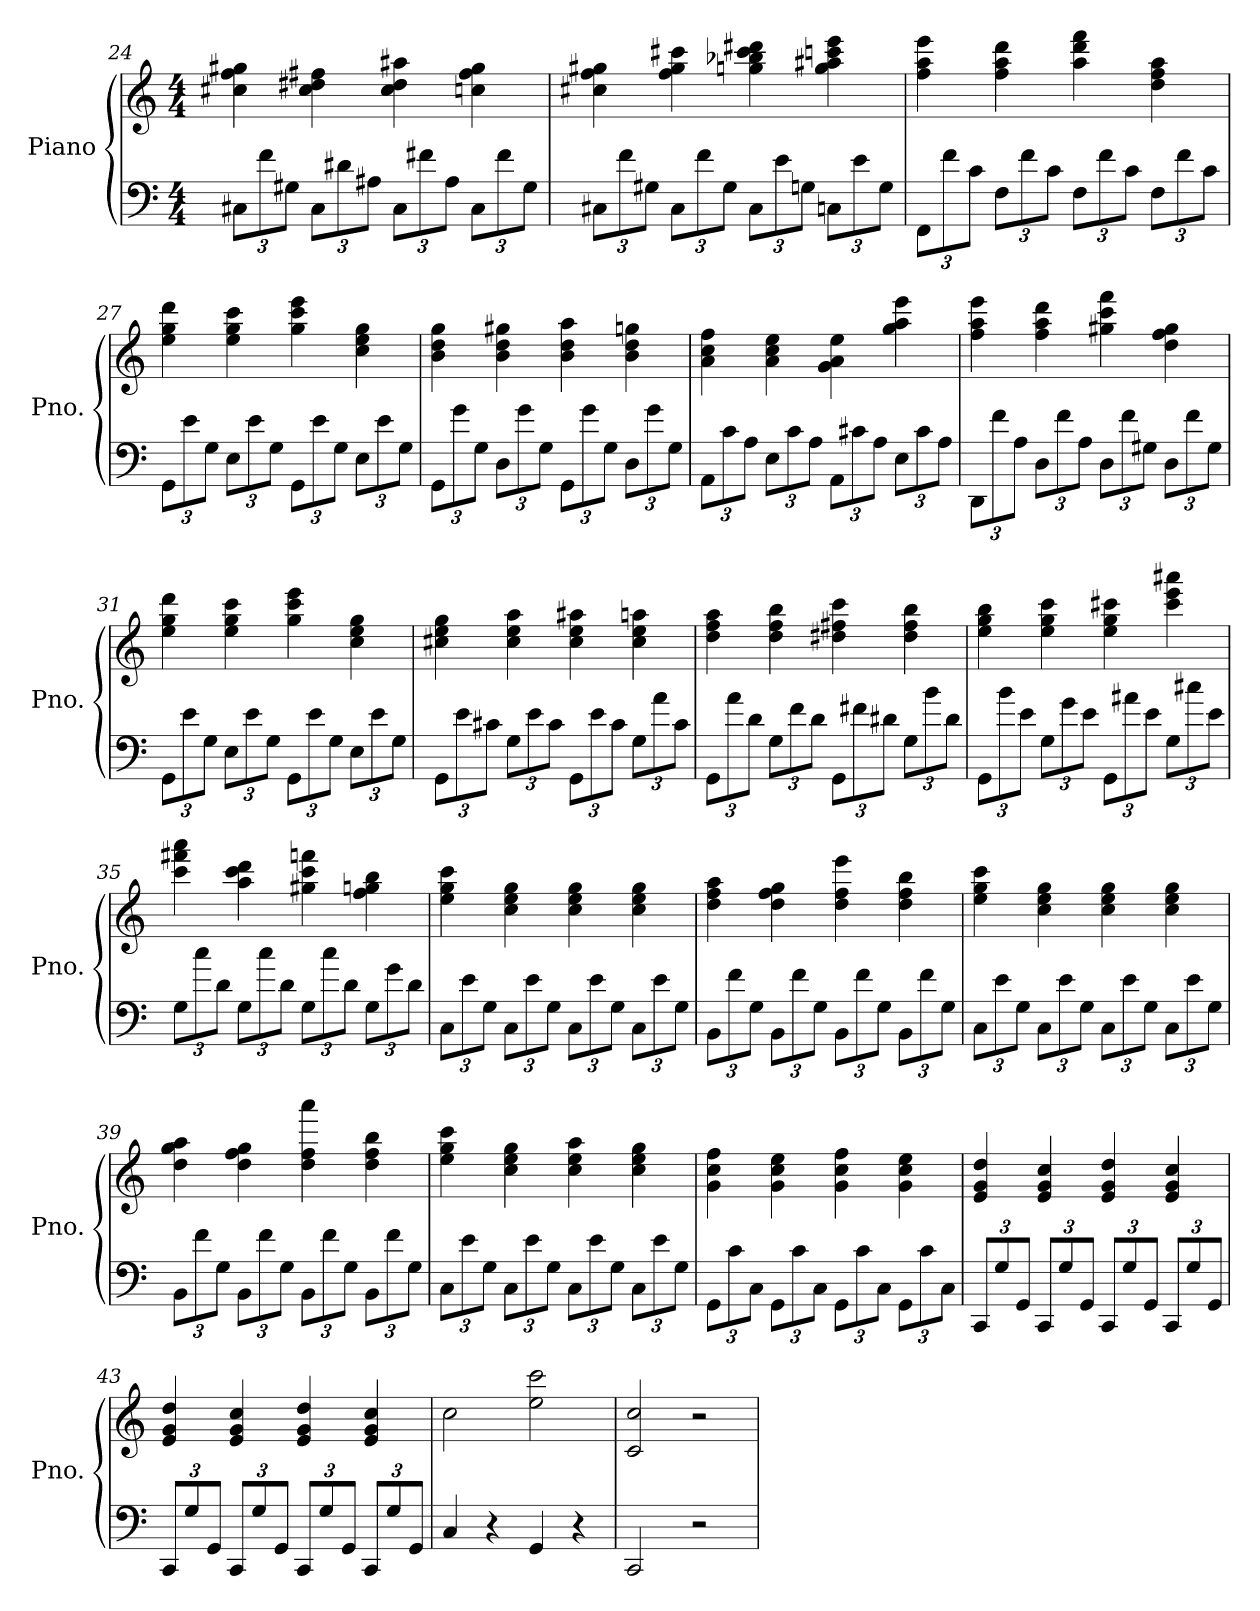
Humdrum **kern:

**kern	**kern
*part1	*part1
*staff2	*staff1
*I"Piano	*
*I'Pno.	*
*clefF4	*clefG2
*k[]	*k[]
*M4/4	*M4/4
*Xbrackettup	*
=24	=24
12C#X\L	4cc#X\ 4ff\ 4gg#X\
12f\	.
12G#X\J	.
12C#\L	4cc#\ 4dd#X\ 4ff#X\
12d#X\	.
12A#X\J	.
12C#\L	4cc#\ 4dd#\ 4aa#X\
12f#X\	.
12A#\J	.
12C#\L	4ccn\ 4ff#\ 4gg#\
12f#\	.
12G#\J	.
!!LO:LB:g=z
=25	=25
12C#X\L	4cc#X\ 4ff\ 4gg#X\
12f\	.
12G#X\J	.
12C#\L	4ff\ 4gg#\ 4ccc#X\
12f\	.
12G#\J	.
12C#\L	4ggn\ 4bb-X\ 4ccc#\ 4ddd#X\
12e\	.
12Gn\J	.
12Cn\L	4gg\ 4aa#X\ 4cccn\ 4eee\
12e\	.
12G\J	.
=26	=26
12FF\L	4ff\ 4aa\ 4eee\
12f\	.
12c\J	.
12F\L	4ff\ 4aa\ 4ddd\
12f\	.
12c\J	.
12F\L	4aa\ 4ddd\ 4fff\
12f\	.
12c\J	.
12F\L	4dd\ 4ff\ 4aa\
12f\	.
12c\J	.
=27	=27
12GG\L	4ee\ 4gg\ 4ddd\
12e\	.
12G\J	.
12E\L	4ee\ 4gg\ 4ccc\
12e\	.
12G\J	.
12GG\L	4gg\ 4ccc\ 4eee\
12e\	.
12G\J	.
12E\L	4cc\ 4ee\ 4gg\
12e\	.
12G\J	.
=28	=28
12GG\L	4b\ 4dd\ 4gg\
12g\	.
12G\J	.
12D\L	4b\ 4dd\ 4gg#X\
12g\	.
12G\J	.
12GG\L	4b\ 4dd\ 4aa\
12g\	.
12G\J	.
12D\L	4b\ 4dd\ 4ggn\
12g\	.
12G\J	.
!!LO:PB:g=z
=29	=29
12AA\L	4a\ 4cc\ 4ff\
12c\	.
12A\J	.
12E\L	4a\ 4cc\ 4ee\
12c\	.
12A\J	.
12AA\L	4g\ 4a\ 4ee\
12c#X\	.
12A\J	.
12E\L	4gg\ 4aa\ 4eee\
12c#\	.
12A\J	.
=30	=30
12DD\L	4ff\ 4aa\ 4eee\
12f\	.
12A\J	.
12D\L	4ff\ 4aa\ 4ddd\
12f\	.
12A\J	.
12D\L	4gg#X\ 4ccc\ 4fff\
12f\	.
12G#X\J	.
12D\L	4dd\ 4ff\ 4gg#\
12f\	.
12G#\J	.
=31	=31
12GG\L	4ee\ 4gg\ 4ddd\
12e\	.
12G\J	.
12E\L	4ee\ 4gg\ 4ccc\
12e\	.
12G\J	.
12GG\L	4gg\ 4ccc\ 4eee\
12e\	.
12G\J	.
12E\L	4cc\ 4ee\ 4gg\
12e\	.
12G\J	.
=32	=32
12GG\L	4cc#X\ 4ee\ 4gg\
12e\	.
12c#X\J	.
12G\L	4cc#\ 4ee\ 4aa\
12e\	.
12c#\J	.
12GG\L	4cc#\ 4ee\ 4aa#X\
12e\	.
12c#\J	.
12G\L	4cc#\ 4ee\ 4aan\
12a\	.
12c#\J	.
=33	=33
12GG\L	4dd\ 4ff\ 4aa\
12a\	.
12d\J	.
12G\L	4dd\ 4ff\ 4bb\
12f\	.
12d\J	.
12GG\L	4dd#X\ 4ff#X\ 4ccc\
12f#X\	.
12d#X\J	.
12G\L	4dd#\ 4ff#\ 4bb\
12b\	.
12d#\J	.
!!LO:LB:g=z
=34	=34
12GG\L	4ee\ 4gg\ 4bb\
12b\	.
12e\J	.
12G\L	4ee\ 4gg\ 4ccc\
12g\	.
12e\J	.
12GG\L	4ee\ 4gg\ 4ccc#X\
12a#X\	.
12e\J	.
12G\L	4ccc#\ 4eee\ 4aaa#X\
12cc#X\	.
12e\J	.
=35	=35
12G\L	4ccc\ 4fff#X\ 4aaa\
12cc\	.
12d\J	.
12G\L	4aa\ 4ccc\ 4ddd\
12cc\	.
12d\J	.
12G\L	4gg#X\ 4ccc\ 4fffn\
12cc\	.
12d\J	.
12G\L	4ff\ 4ggn\ 4bb\
12g\	.
12d\J	.
=36	=36
12C\L	4ee\ 4gg\ 4ccc\
12e\	.
12G\J	.
12C\L	4cc\ 4ee\ 4gg\
12e\	.
12G\J	.
12C\L	4cc\ 4ee\ 4gg\
12e\	.
12G\J	.
12C\L	4cc\ 4ee\ 4gg\
12e\	.
12G\J	.
=37	=37
12BB\L	4dd\ 4ff\ 4aa\
12f\	.
12G\J	.
12BB\L	4dd\ 4ff\ 4gg\
12f\	.
12G\J	.
12BB\L	4dd\ 4ff\ 4eee\
12f\	.
12G\J	.
12BB\L	4dd\ 4ff\ 4bb\
12f\	.
12G\J	.
=38	=38
12C\L	4ee\ 4gg\ 4ccc\
12e\	.
12G\J	.
12C\L	4cc\ 4ee\ 4gg\
12e\	.
12G\J	.
12C\L	4cc\ 4ee\ 4gg\
12e\	.
12G\J	.
12C\L	4cc\ 4ee\ 4gg\
12e\	.
12G\J	.
!!LO:LB:g=z
=39	=39
12BB\L	4dd\ 4gg\ 4aa\
12f\	.
12G\J	.
12BB\L	4dd\ 4ff\ 4gg\
12f\	.
12G\J	.
12BB\L	4dd\ 4ff\ 4aaa\
12f\	.
12G\J	.
12BB\L	4dd\ 4ff\ 4bb\
12f\	.
12G\J	.
=40	=40
12C\L	4ee\ 4gg\ 4ccc\
12e\	.
12G\J	.
12C\L	4cc\ 4ee\ 4gg\
12e\	.
12G\J	.
12C\L	4cc\ 4ee\ 4aa\
12e\	.
12G\J	.
12C\L	4cc\ 4ee\ 4gg\
12e\	.
12G\J	.
=41	=41
12GG\L	4g\ 4cc\ 4ff\
12c\	.
12C\J	.
12GG\L	4g\ 4cc\ 4ee\
12c\	.
12C\J	.
12GG\L	4g\ 4cc\ 4ff\
12c\	.
12C\J	.
12GG\L	4g\ 4cc\ 4ee\
12c\	.
12C\J	.
=42	=42
12CC/L	4e/ 4g/ 4dd/
12G/	.
12GG/J	.
12CC/L	4e/ 4g/ 4cc/
12G/	.
12GG/J	.
12CC/L	4e/ 4g/ 4dd/
12G/	.
12GG/J	.
12CC/L	4e/ 4g/ 4cc/
12G/	.
12GG/J	.
=43	=43
12CC/L	4e/ 4g/ 4dd/
12G/	.
12GG/J	.
12CC/L	4e/ 4g/ 4cc/
12G/	.
12GG/J	.
12CC/L	4e/ 4g/ 4dd/
12G/	.
12GG/J	.
12CC/L	4e/ 4g/ 4cc/
12G/	.
12GG/J	.
=44	=44
4C/	2cc\
4r	.
4GG/	2ee\ 2ccc\
4r	.
=45	=45
2CC/	2c/ 2cc/
2r	2r
=	=
*-	*-
